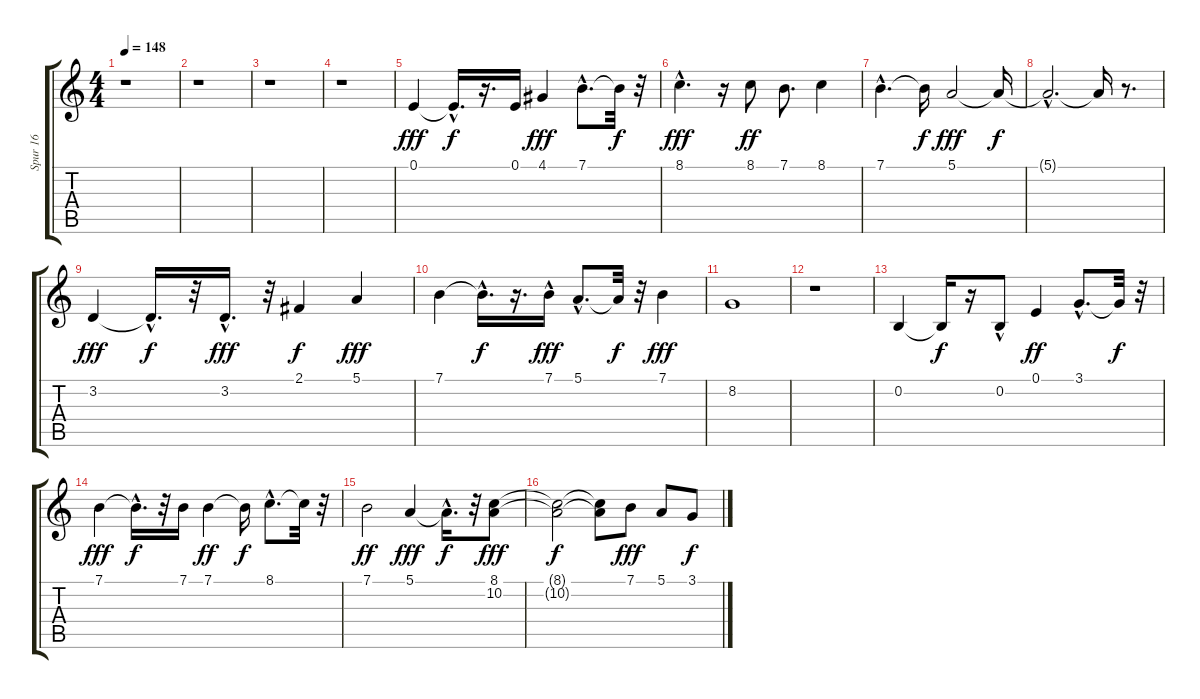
\track ("Spur 16" "Spur 16") {instrument fiddle}
\staff {score tabs}
\tuning (E4 B3 G3 D3 A2 E2) {hide}
\ts (4 4)
\tempo 148
\clef g2
\ks c
r.1{dy fff} |
r.1 |
r.1 |
r.1 |
0.1.4 0.1{hac t}.16{d dy f} r.16{d} 0.1.16 4.1.4{dy fff} 7.1{hac}.8{d} 7.1{t}.32{dy f} r.32 |
8.1{hac}.4{d dy fff} r.16 8.1.8{dy ff} 7.1.8{d} 8.1.4 |
7.1{hac}.4{d} 7.1{t}.16{dy f} 5.1.2{dy fff} 5.1{t}.16{dy f} |
5.1{hac t}.2{d} 5.1{t}.16 r.8{d} |
3.2.4{dy fff} 3.2{hac t}.16{d dy f} r.32 3.2{hac}.16{d dy fff} r.32 2.1.4{dy f} 5.1.4{dy fff} |
7.1.4 7.1{hac t}.16{d dy f} r.16{d} 7.1{hac}.16{dy fff} 5.1{hac}.8{d} 5.1{t}.32{dy f} r.32 7.1.4{dy fff} |
8.2.1 |
r.1 |
0.2.4 0.2{t}.16{dy f} r.16 0.2{hac}.8 0.1.4{dy ff} 3.1{hac}.8{d} 3.1{t}.32{dy f} r.32 |
7.1.4{dy fff} 7.1{hac t}.16{d dy f} r.32 7.1.16 7.1.4{dy ff} 7.1{t}.16{dy f} 8.1{hac}.8{d} 8.1{t}.32 r.32 |
7.1.2{dy ff} 5.1.4{dy fff} 5.1{hac t}.16{d dy f} r.32 (8.1 10.2).8{dy fff} |
(8.1{t} 10.2{t}).2{dy f} (8.1{t} 10.2{t}).8 7.1.8{dy fff} 5.1.8 3.1.8{dy f}
